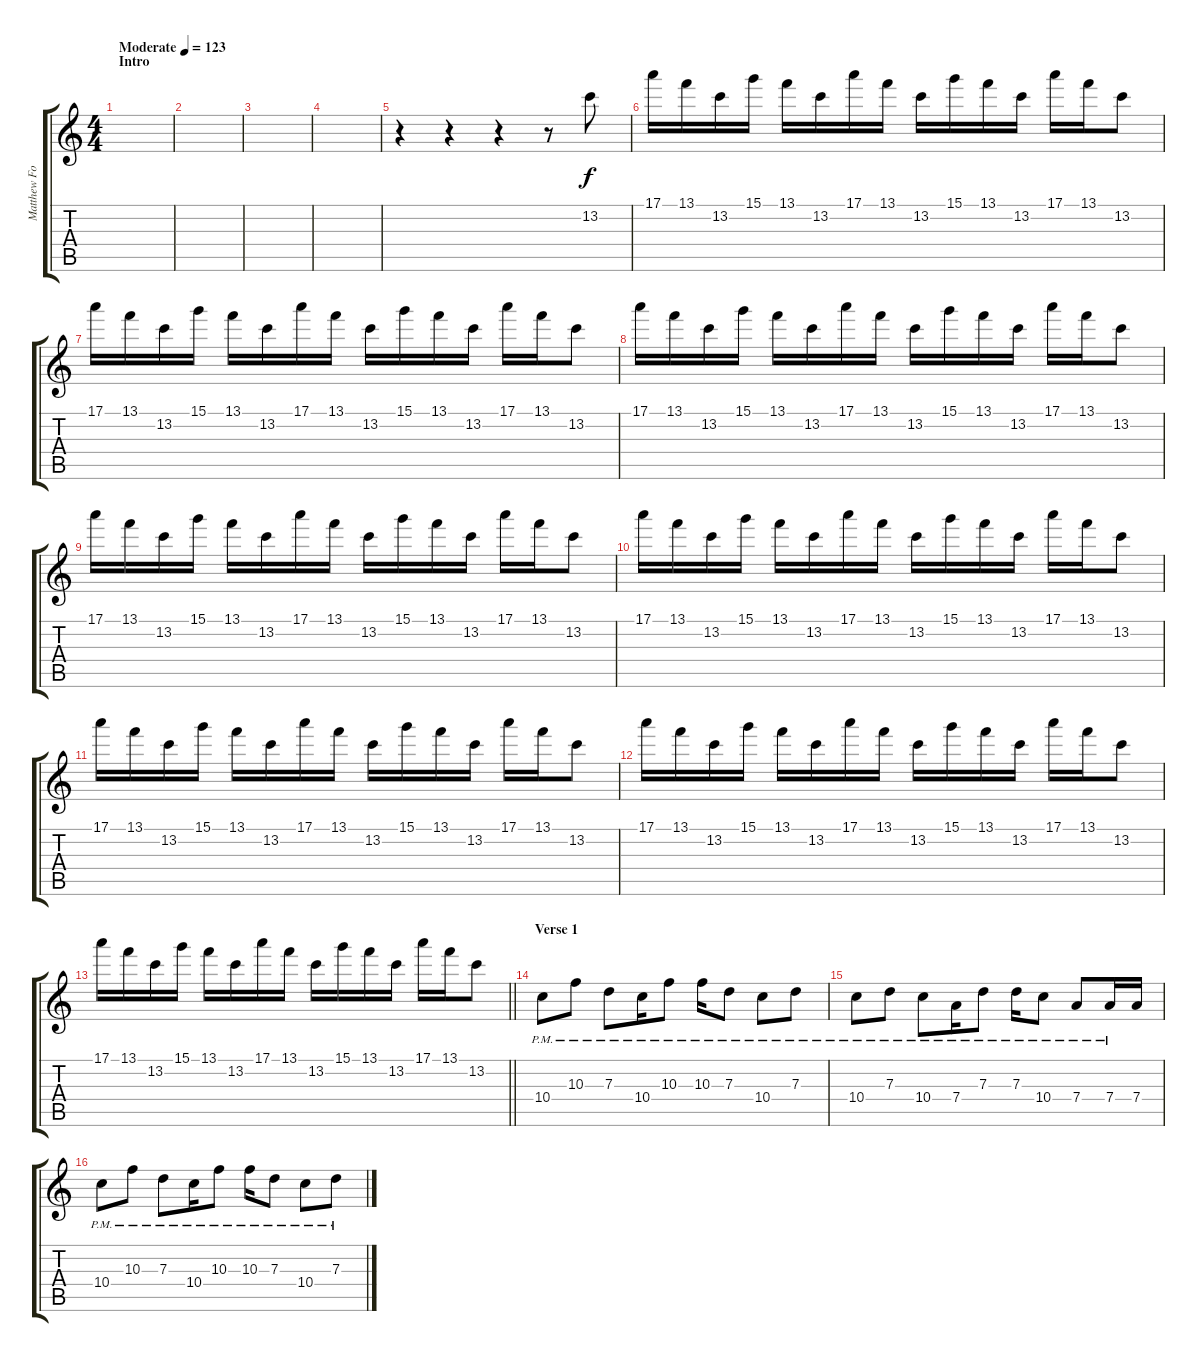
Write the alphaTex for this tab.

\track ("Matthew Followill" "Matthew Fo") {instrument overdrivenguitar}
\staff {score tabs}
\tuning (E4 B3 G3 D3 A2 E2) {hide}
\ts (4 4)
\section ("" "Intro")
\tempo (123 "Moderate")
\clef g2
\ks c
|
|
|
|
r.4 r.4 r.4 r.8 13.2.8 |
17.1.16 13.1.16 13.2.16 15.1.16 13.1.16 13.2.16 17.1.16 13.1.16 13.2.16 15.1.16 13.1.16 13.2.16 17.1.16 13.1.16 13.2.8 |
17.1.16 13.1.16 13.2.16 15.1.16 13.1.16 13.2.16 17.1.16 13.1.16 13.2.16 15.1.16 13.1.16 13.2.16 17.1.16 13.1.16 13.2.8 |
17.1.16 13.1.16 13.2.16 15.1.16 13.1.16 13.2.16 17.1.16 13.1.16 13.2.16 15.1.16 13.1.16 13.2.16 17.1.16 13.1.16 13.2.8 |
17.1.16 13.1.16 13.2.16 15.1.16 13.1.16 13.2.16 17.1.16 13.1.16 13.2.16 15.1.16 13.1.16 13.2.16 17.1.16 13.1.16 13.2.8 |
17.1.16 13.1.16 13.2.16 15.1.16 13.1.16 13.2.16 17.1.16 13.1.16 13.2.16 15.1.16 13.1.16 13.2.16 17.1.16 13.1.16 13.2.8 |
17.1.16 13.1.16 13.2.16 15.1.16 13.1.16 13.2.16 17.1.16 13.1.16 13.2.16 15.1.16 13.1.16 13.2.16 17.1.16 13.1.16 13.2.8 |
17.1.16 13.1.16 13.2.16 15.1.16 13.1.16 13.2.16 17.1.16 13.1.16 13.2.16 15.1.16 13.1.16 13.2.16 17.1.16 13.1.16 13.2.8 |
\barLineRight lightlight
17.1.16 13.1.16 13.2.16 15.1.16 13.1.16 13.2.16 17.1.16 13.1.16 13.2.16 15.1.16 13.1.16 13.2.16 17.1.16 13.1.16 13.2.8 |
\section ("" "Verse 1")
10.4{pm}.8 10.3{pm}.8 7.3{pm}.8 10.4{pm}.16 10.3{pm}.8 10.3{pm}.16 7.3{pm}.8 10.4{pm}.8 7.3{pm}.8 |
10.4{pm}.8 7.3{pm}.8 10.4{pm}.8 7.4{pm}.16 7.3{pm}.8 7.3{pm}.16 10.4{pm}.8 7.4{pm}.8 7.4{pm}.16 7.4.16 |
10.4{pm}.8 10.3{pm}.8 7.3{pm}.8 10.4{pm}.16 10.3{pm}.8 10.3{pm}.16 7.3{pm}.8 10.4{pm}.8 7.3{pm}.8
